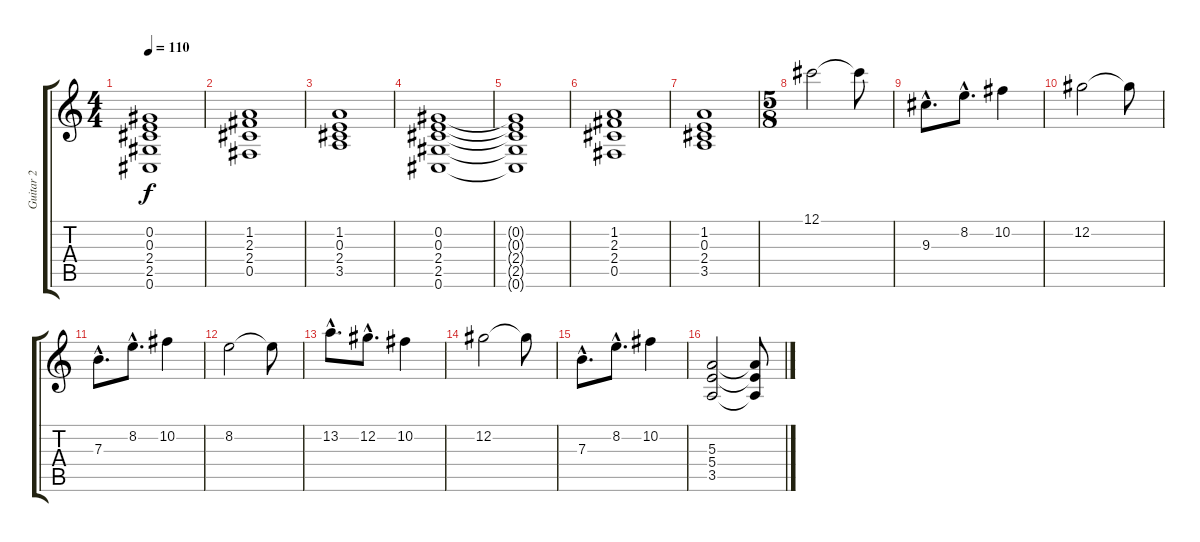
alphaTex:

\track ("Guitar 2" "Guitar 2") {instrument distortionguitar}
\staff {score tabs}
\tuning (Db4 Ab3 E3 B2 Gb2 Db2) {hide}
\ts (4 4)
\tempo 110
\clef g2
\ks c
(0.2{t} 0.3{t} 2.4{t} 2.5{t} 0.6{t}).1{dy f} |
(1.2 2.3 2.4 0.5).1 |
(1.2 0.3 2.4 3.5).1 |
(0.2 0.3 2.4 2.5 0.6).1 |
(0.2{t} 0.3{t} 2.4{t} 2.5{t} 0.6{t}).1 |
(1.2 2.3 2.4 0.5).1 |
(1.2 0.3 2.4 3.5).1 |
\ts (5 8)
12.1.2{volume 9} 12.1{t}.8 |
9.3{hac}.8{d volume 13} 8.2{hac}.8{d} 10.2.4 |
12.2.2 12.2{t}.8 |
7.3{hac}.8{d} 8.2{hac}.8{d} 10.2.4 |
8.2.2 8.2{t}.8 |
13.2{hac}.8{d} 12.2{hac}.8{d} 10.2.4 |
12.2.2 12.2{t}.8 |
7.3{hac}.8{d} 8.2{hac}.8{d} 10.2.4 |
(5.3 5.4 3.5).2 (5.3{t} 5.4{t} 3.5{t}).8
